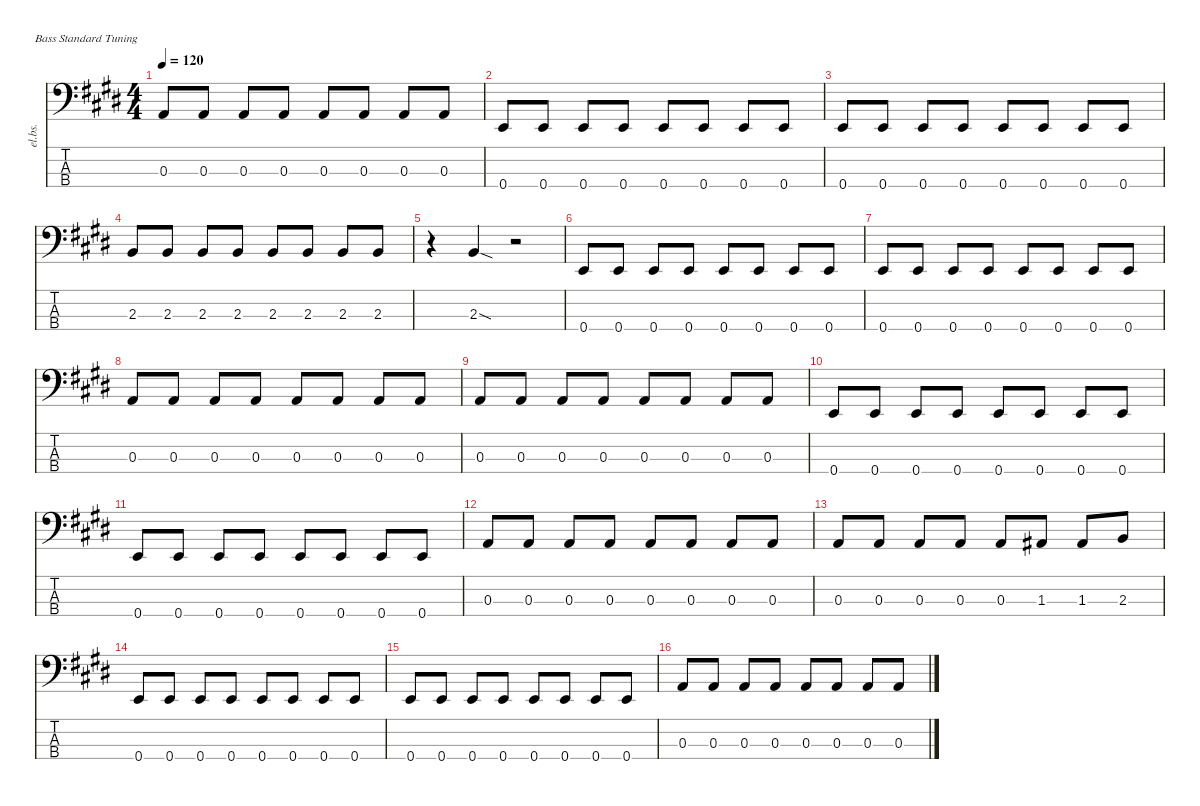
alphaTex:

\defaultSystemsLayout 4
\hideDynamics
\bracketExtendMode nobrackets
\track ("Bass" "el.bs.") {instrument electricbassfinger}
\staff {score tabs}
\tuning (G2 D2 A1 E1)
\ts (4 4)
\tempo 120
\clef f4
\ks e
0.3{acc forcenatural}.8{dy ff beam Up} 0.3{acc forcenatural}.8{dy f beam Up} 0.3{acc forcenatural}.8{beam Up} 0.3{acc forcenatural}.8{beam Up} 0.3{acc forcenatural}.8{dy ff beam Up} 0.3{acc forcenatural}.8{dy f beam Up} 0.3{acc forcenatural}.8{dy mf beam Up} 0.3{acc forcenatural}.8{dy f beam Up} |
0.4{acc forcenatural}.8{dy ff beam Up} 0.4{acc forcenatural}.8{dy f beam Up} 0.4{acc forcenatural}.8{beam Up} 0.4{acc forcenatural}.8{beam Up} 0.4{acc forcenatural}.8{beam Up} 0.4{acc forcenatural}.8{beam Up} 0.4{acc forcenatural}.8{beam Up} 0.4{acc forcenatural}.8{beam Up} |
0.4{acc forcenatural}.8{dy ff beam Up} 0.4{acc forcenatural}.8{dy f beam Up} 0.4{acc forcenatural}.8{beam Up} 0.4{acc forcenatural}.8{beam Up} 0.4{acc forcenatural}.8{beam Up} 0.4{acc forcenatural}.8{beam Up} 0.4{acc forcenatural}.8{beam Up} 0.4{acc forcenatural}.8{beam Up} |
2.3{acc forcenatural}.8{dy ff beam Up} 2.3{acc forcenatural}.8{dy f beam Up} 2.3{acc forcenatural}.8{beam Up} 2.3{acc forcenatural}.8{beam Up} 2.3{acc forcenatural}.8{dy ff beam Up} 2.3{acc forcenatural}.8{dy f beam Up} 2.3{acc forcenatural}.8{dy mf beam Up} 2.3{acc forcenatural}.8{dy f beam Up} |
r.4{beam Down} 2.3{sod acc forcenatural}.4{beam Up} r.2{beam Down} |
0.4{acc forcenatural}.8{dy ff beam Up} 0.4{acc forcenatural}.8{dy f beam Up} 0.4{acc forcenatural}.8{beam Up} 0.4{acc forcenatural}.8{beam Up} 0.4{acc forcenatural}.8{beam Up} 0.4{acc forcenatural}.8{beam Up} 0.4{acc forcenatural}.8{beam Up} 0.4{acc forcenatural}.8{beam Up} |
0.4{acc forcenatural}.8{dy ff beam Up} 0.4{acc forcenatural}.8{dy f beam Up} 0.4{acc forcenatural}.8{beam Up} 0.4{acc forcenatural}.8{beam Up} 0.4{acc forcenatural}.8{beam Up} 0.4{acc forcenatural}.8{beam Up} 0.4{acc forcenatural}.8{beam Up} 0.4{acc forcenatural}.8{beam Up} |
0.3{acc forcenatural}.8{dy ff beam Up} 0.3{acc forcenatural}.8{dy f beam Up} 0.3{acc forcenatural}.8{beam Up} 0.3{acc forcenatural}.8{beam Up} 0.3{acc forcenatural}.8{dy ff beam Up} 0.3{acc forcenatural}.8{dy f beam Up} 0.3{acc forcenatural}.8{dy mf beam Up} 0.3{acc forcenatural}.8{dy f beam Up} |
0.3{acc forcenatural}.8{dy ff beam Up} 0.3{acc forcenatural}.8{dy f beam Up} 0.3{acc forcenatural}.8{beam Up} 0.3{acc forcenatural}.8{beam Up} 0.3{acc forcenatural}.8{dy ff beam Up} 0.3{acc forcenatural}.8{dy f beam Up} 0.3{acc forcenatural}.8{dy mf beam Up} 0.3{acc forcenatural}.8{dy f beam Up} |
0.4{acc forcenatural}.8{dy ff beam Up} 0.4{acc forcenatural}.8{dy f beam Up} 0.4{acc forcenatural}.8{beam Up} 0.4{acc forcenatural}.8{beam Up} 0.4{acc forcenatural}.8{beam Up} 0.4{acc forcenatural}.8{beam Up} 0.4{acc forcenatural}.8{beam Up} 0.4{acc forcenatural}.8{beam Up} |
0.4{acc forcenatural}.8{dy ff beam Up} 0.4{acc forcenatural}.8{dy f beam Up} 0.4{acc forcenatural}.8{beam Up} 0.4{acc forcenatural}.8{beam Up} 0.4{acc forcenatural}.8{beam Up} 0.4{acc forcenatural}.8{beam Up} 0.4{acc forcenatural}.8{beam Up} 0.4{acc forcenatural}.8{beam Up} |
0.3{acc forcenatural}.8{dy ff beam Up} 0.3{acc forcenatural}.8{dy f beam Up} 0.3{acc forcenatural}.8{beam Up} 0.3{acc forcenatural}.8{beam Up} 0.3{acc forcenatural}.8{dy ff beam Up} 0.3{acc forcenatural}.8{dy f beam Up} 0.3{acc forcenatural}.8{dy mf beam Up} 0.3{acc forcenatural}.8{dy f beam Up} |
0.3{acc forcenatural}.8{dy ff beam Up} 0.3{acc forcenatural}.8{dy f beam Up} 0.3{acc forcenatural}.8{beam Up} 0.3{acc forcenatural}.8{beam Up} 0.3{acc forcenatural}.8{dy ff beam Up} 1.3{acc #}.8{dy f beam Up} 1.3{acc #}.8{dy mf beam Up} 2.3{acc forcenatural}.8{dy f beam Up} |
0.4{acc forcenatural}.8{dy ff beam Up} 0.4{acc forcenatural}.8{dy f beam Up} 0.4{acc forcenatural}.8{beam Up} 0.4{acc forcenatural}.8{beam Up} 0.4{acc forcenatural}.8{beam Up} 0.4{acc forcenatural}.8{beam Up} 0.4{acc forcenatural}.8{beam Up} 0.4{acc forcenatural}.8{beam Up} |
0.4{acc forcenatural}.8{dy ff beam Up} 0.4{acc forcenatural}.8{dy f beam Up} 0.4{acc forcenatural}.8{beam Up} 0.4{acc forcenatural}.8{beam Up} 0.4{acc forcenatural}.8{beam Up} 0.4{acc forcenatural}.8{beam Up} 0.4{acc forcenatural}.8{beam Up} 0.4{acc forcenatural}.8{beam Up} |
0.3{acc forcenatural}.8{dy ff beam Up} 0.3{acc forcenatural}.8{dy f beam Up} 0.3{acc forcenatural}.8{beam Up} 0.3{acc forcenatural}.8{beam Up} 0.3{acc forcenatural}.8{dy ff beam Up} 0.3{acc forcenatural}.8{dy f beam Up} 0.3{acc forcenatural}.8{dy mf beam Up} 0.3{acc forcenatural}.8{dy f beam Up}
